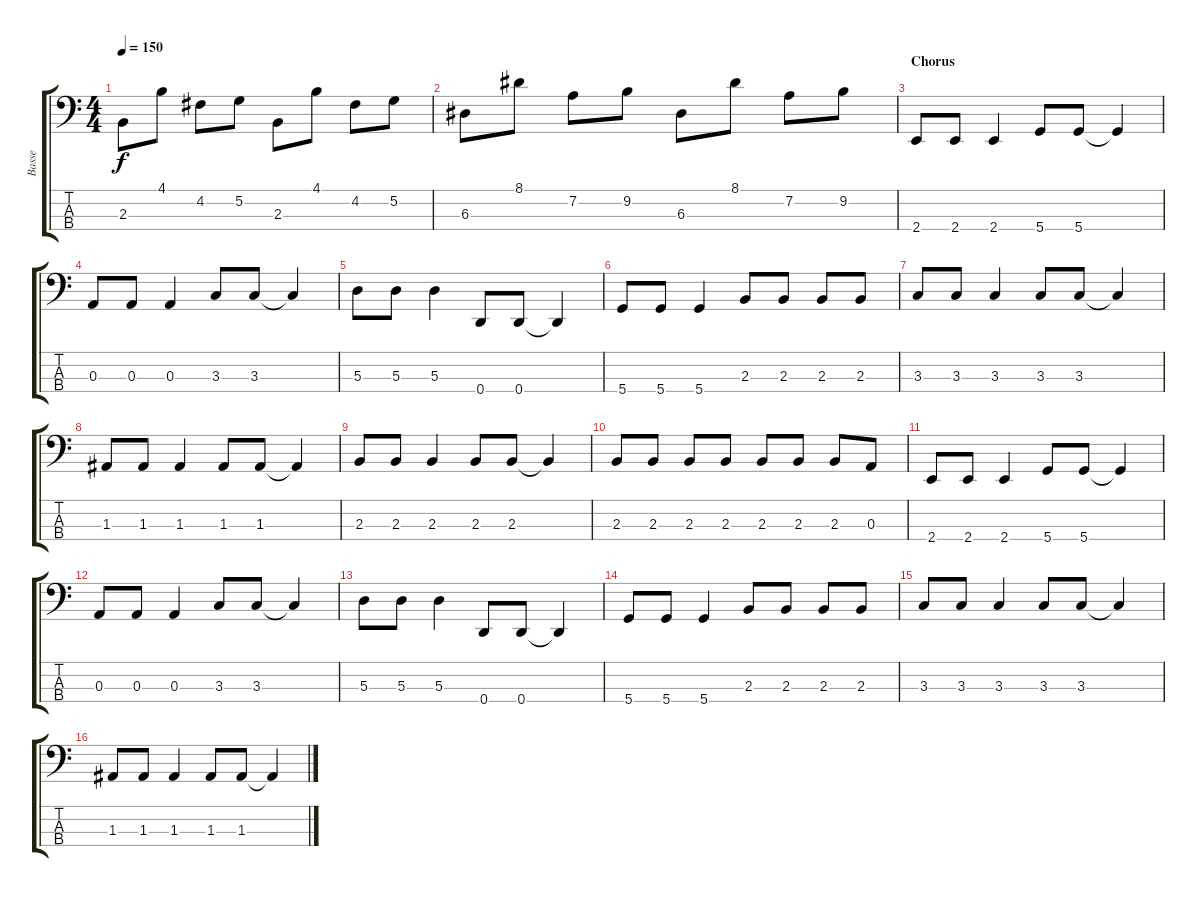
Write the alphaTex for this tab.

\track ("Basse" "Basse") {instrument electricbassfinger}
\staff {score tabs}
\tuning (G2 D2 A1 D1) {hide}
\ts (4 4)
\tempo 150
\clef f4
\ks c
2.3.8{dy f} 4.1.8 4.2.8 5.2.8 2.3.8 4.1.8 4.2.8 5.2.8 |
6.3.8 8.1.8 7.2.8 9.2.8 6.3.8 8.1.8 7.2.8 9.2.8 |
\section ("" "Chorus")
2.4.8{instrument electricbassfinger} 2.4.8 2.4.4 5.4.8 5.4.8 5.4{t}.4 |
0.3.8 0.3.8 0.3.4 3.3.8 3.3.8 3.3{t}.4 |
5.3.8 5.3.8 5.3.4 0.4.8 0.4.8 0.4{t}.4 |
5.4.8 5.4.8 5.4.4 2.3.8 2.3.8 2.3.8 2.3.8 |
3.3.8 3.3.8 3.3.4 3.3.8 3.3.8 3.3{t}.4 |
1.3.8 1.3.8 1.3.4 1.3.8 1.3.8 1.3{t}.4 |
2.3.8 2.3.8 2.3.4 2.3.8 2.3.8 2.3{t}.4 |
2.3.8 2.3.8 2.3.8 2.3.8 2.3.8 2.3.8 2.3.8 0.3.8 |
2.4.8{instrument electricbassfinger} 2.4.8 2.4.4 5.4.8 5.4.8 5.4{t}.4 |
0.3.8 0.3.8 0.3.4 3.3.8 3.3.8 3.3{t}.4 |
5.3.8 5.3.8 5.3.4 0.4.8 0.4.8 0.4{t}.4 |
5.4.8 5.4.8 5.4.4 2.3.8 2.3.8 2.3.8 2.3.8 |
3.3.8 3.3.8 3.3.4 3.3.8 3.3.8 3.3{t}.4 |
1.3.8 1.3.8 1.3.4 1.3.8 1.3.8 1.3{t}.4
